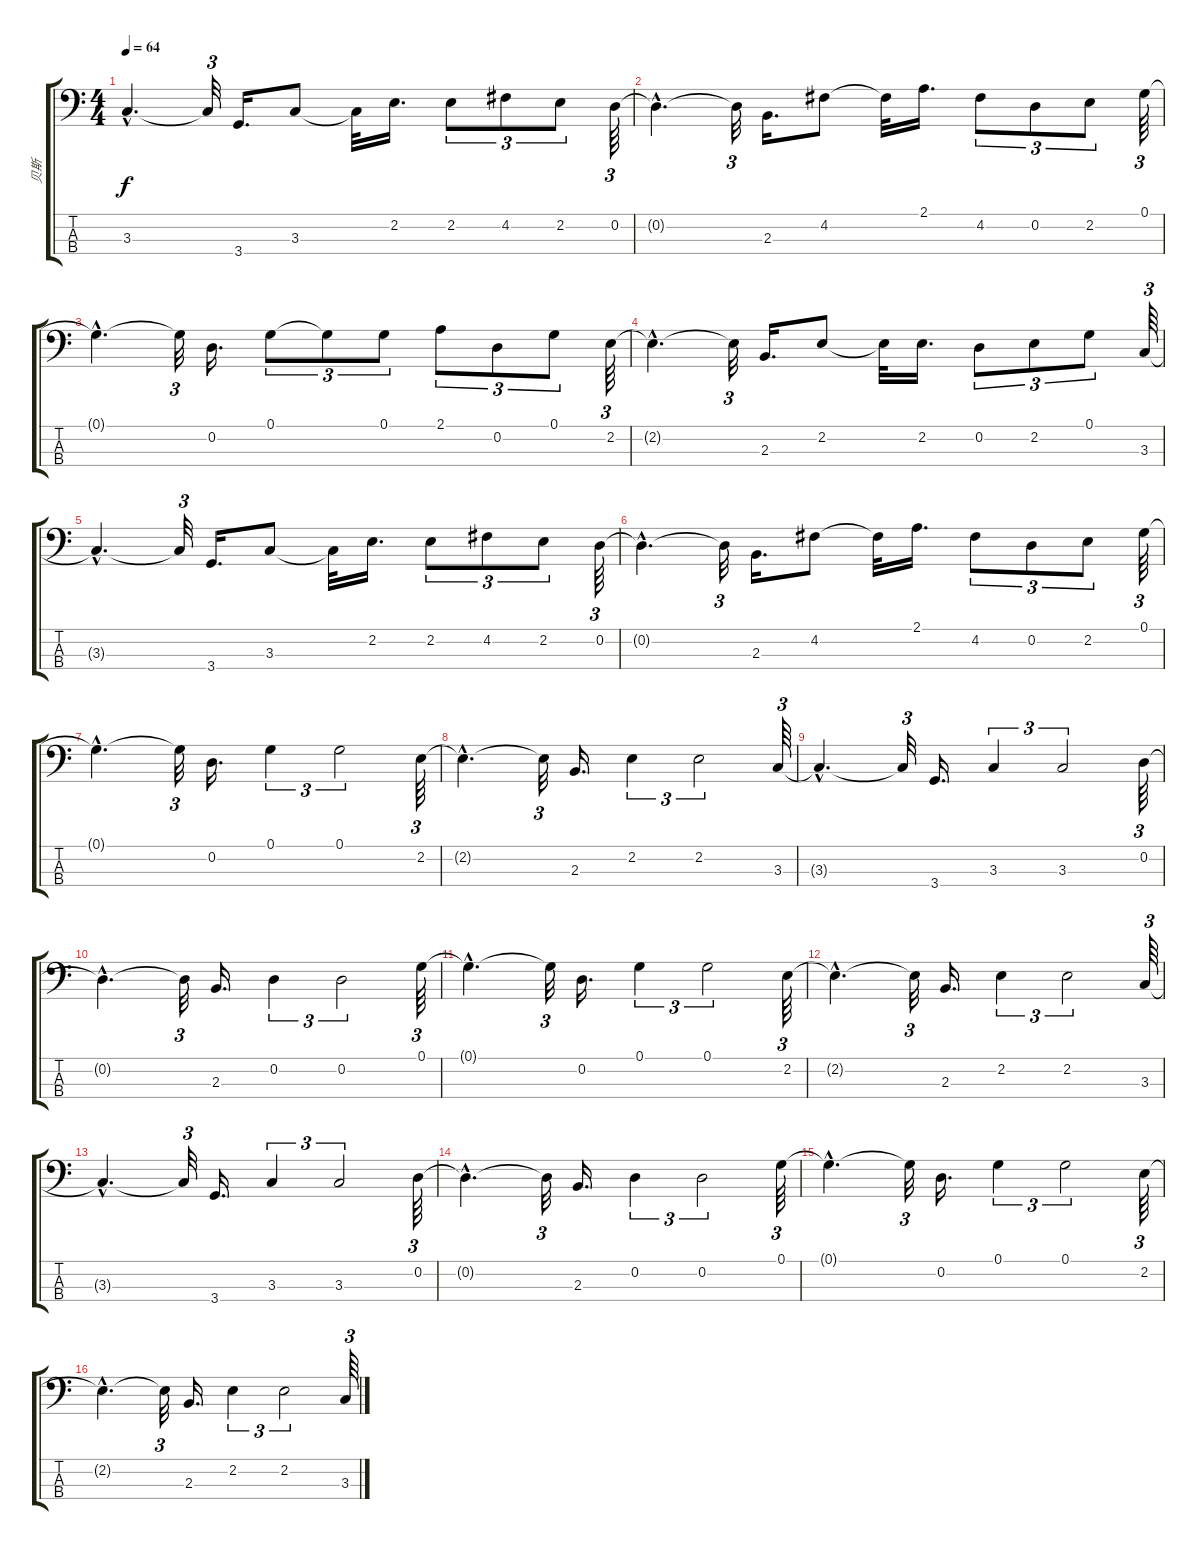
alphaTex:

\track ("贝斯" "贝斯") {instrument electricbassfinger}
\staff {score tabs}
\tuning (G2 D2 A1 E1) {hide}
\ts (4 4)
\tempo 64
\clef f4
\ks c
3.3{hac t}.4{d dy f} 3.3{t}.32{tu (3 2)} 3.4.16{d} 3.3.8 3.3{t}.32 2.2.16{d} 2.2.8{tu (3 2)} 4.2.8{tu (3 2)} 2.2.8{tu (3 2)} 0.2.64{tu (3 2)} |
0.2{hac t}.4{d} 0.2{t}.32{tu (3 2)} 2.3.16{d} 4.2.8 4.2{t}.32 2.1.16{d} 4.2.8{tu (3 2)} 0.2.8{tu (3 2)} 2.2.8{tu (3 2)} 0.1.64{tu (3 2)} |
0.1{hac t}.4{d} 0.1{t}.32{tu (3 2)} 0.2.16{d} 0.1.8{tu (3 2)} 0.1{t}.8{tu (3 2)} 0.1.8{tu (3 2)} 2.1.8{tu (3 2)} 0.2.8{tu (3 2)} 0.1.8{tu (3 2)} 2.2.64{tu (3 2)} |
2.2{hac t}.4{d} 2.2{t}.32{tu (3 2)} 2.3.16{d} 2.2.8 2.2{t}.32 2.2.16{d} 0.2.8{tu (3 2)} 2.2.8{tu (3 2)} 0.1.8{tu (3 2)} 3.3.64{tu (3 2)} |
3.3{hac t}.4{d} 3.3{t}.32{tu (3 2)} 3.4.16{d} 3.3.8 3.3{t}.32 2.2.16{d} 2.2.8{tu (3 2)} 4.2.8{tu (3 2)} 2.2.8{tu (3 2)} 0.2.64{tu (3 2)} |
0.2{hac t}.4{d} 0.2{t}.32{tu (3 2)} 2.3.16{d} 4.2.8 4.2{t}.32 2.1.16{d} 4.2.8{tu (3 2)} 0.2.8{tu (3 2)} 2.2.8{tu (3 2)} 0.1.64{tu (3 2)} |
0.1{hac t}.4{d} 0.1{t}.32{tu (3 2)} 0.2.16{d} 0.1.4{tu (3 2)} 0.1.2{tu (3 2)} 2.2.64{tu (3 2)} |
2.2{hac t}.4{d} 2.2{t}.32{tu (3 2)} 2.3.16{d} 2.2.4{tu (3 2)} 2.2.2{tu (3 2)} 3.3.64{tu (3 2)} |
3.3{hac t}.4{d} 3.3{t}.32{tu (3 2)} 3.4.16{d} 3.3.4{tu (3 2)} 3.3.2{tu (3 2)} 0.2.64{tu (3 2)} |
0.2{hac t}.4{d} 0.2{t}.32{tu (3 2)} 2.3.16{d} 0.2.4{tu (3 2)} 0.2.2{tu (3 2)} 0.1.64{tu (3 2)} |
0.1{hac t}.4{d} 0.1{t}.32{tu (3 2)} 0.2.16{d} 0.1.4{tu (3 2)} 0.1.2{tu (3 2)} 2.2.64{tu (3 2)} |
2.2{hac t}.4{d} 2.2{t}.32{tu (3 2)} 2.3.16{d} 2.2.4{tu (3 2)} 2.2.2{tu (3 2)} 3.3.64{tu (3 2)} |
3.3{hac t}.4{d} 3.3{t}.32{tu (3 2)} 3.4.16{d} 3.3.4{tu (3 2)} 3.3.2{tu (3 2)} 0.2.64{tu (3 2)} |
0.2{hac t}.4{d} 0.2{t}.32{tu (3 2)} 2.3.16{d} 0.2.4{tu (3 2)} 0.2.2{tu (3 2)} 0.1.64{tu (3 2)} |
0.1{hac t}.4{d} 0.1{t}.32{tu (3 2)} 0.2.16{d} 0.1.4{tu (3 2)} 0.1.2{tu (3 2)} 2.2.64{tu (3 2)} |
2.2{hac t}.4{d} 2.2{t}.32{tu (3 2)} 2.3.16{d} 2.2.4{tu (3 2)} 2.2.2{tu (3 2)} 3.3.64{tu (3 2)}
